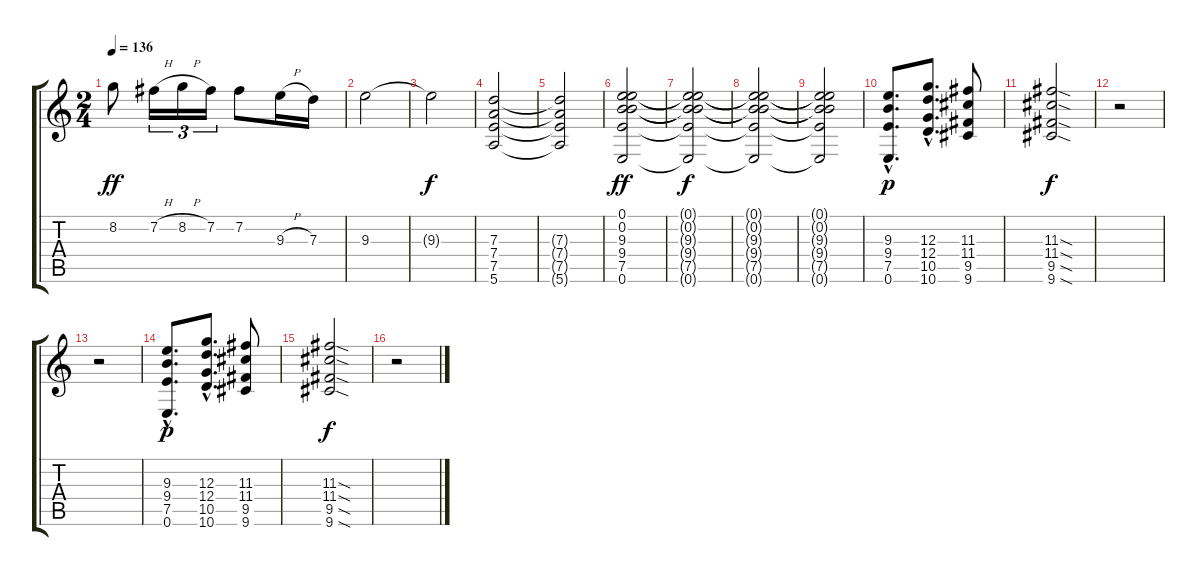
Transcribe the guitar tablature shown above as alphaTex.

\track "" {instrument distortionguitar}
\staff {score tabs}
\tuning (E4 B3 G3 D3 A2 E2) {hide}
\ts (2 4)
\tempo 136
\clef g2
\ks c
8.2.8{dy ff} 7.2{h}.16{tu (3 2)} 8.2{h}.16{tu (3 2)} 7.2.16{tu (3 2)} 7.2.8 9.3{h}.16 7.3.16 |
9.3.2 |
9.3{t}.2{dy f} |
(7.3 7.4 7.5 5.6).2 |
(7.3{t} 7.4{t} 7.5{t} 5.6{t}).2 |
(0.1 0.2 9.3 9.4 7.5 0.6).2{dy ff} |
(0.1{t} 0.2{t} 9.3{t} 9.4{t} 7.5{t} 0.6{t}).2{dy f} |
(0.1{t} 0.2{t} 9.3{t} 9.4{t} 7.5{t} 0.6{t}).2 |
(0.1{t} 0.2{t} 9.3{t} 9.4{t} 7.5{t} 0.6{t}).2 |
(9.3{hac} 9.4{hac} 7.5{hac} 0.6{hac}).8{d dy p} (12.3{hac} 12.4{hac} 10.5{hac} 10.6{hac}).8{d} (11.3 11.4 9.5 9.6).8 |
(11.3{sod} 11.4{sod} 9.5{sod} 9.6{sod}).2{dy f} |
r.2 |
r.2 |
(9.3{hac} 9.4{hac} 7.5{hac} 0.6{hac}).8{d dy p} (12.3{hac} 12.4{hac} 10.5{hac} 10.6{hac}).8{d} (11.3 11.4 9.5 9.6).8 |
(11.3{sod} 11.4{sod} 9.5{sod} 9.6{sod}).2{dy f} |
r.2
